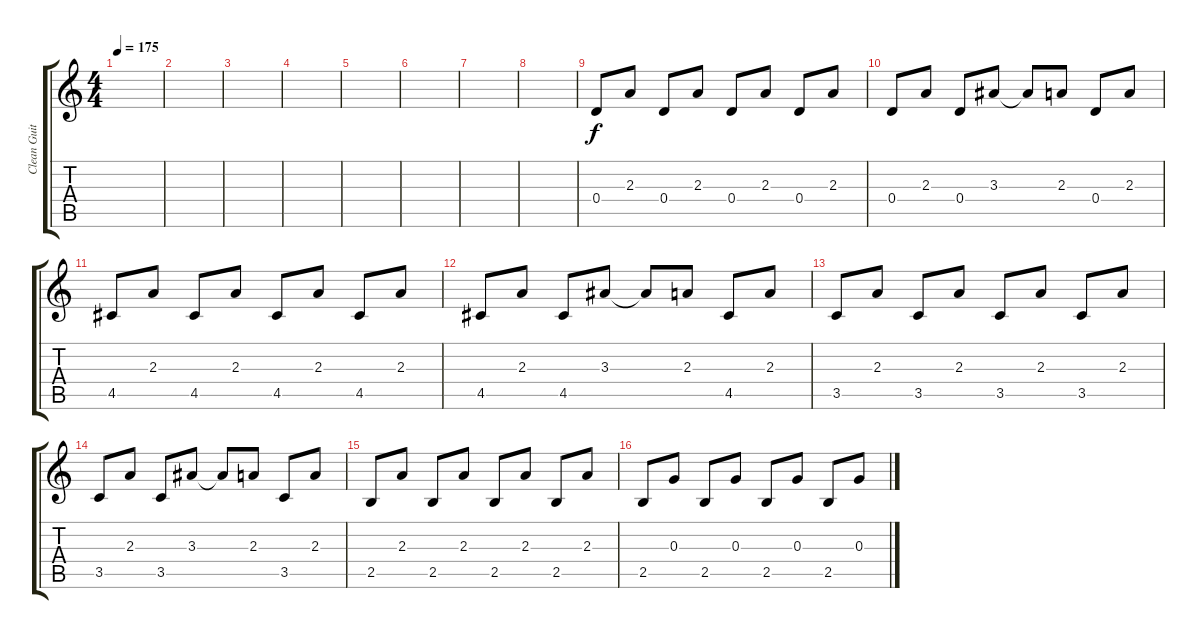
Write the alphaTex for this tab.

\track ("Clean Guitar" "Clean Guit") {instrument acousticguitarnylon}
\staff {score tabs}
\tuning (E4 B3 G3 D3 A2 E2) {hide}
\ts (4 4)
\tempo 175
\clef g2
\ks c
|
|
|
|
|
|
|
|
0.4.8 2.3.8 0.4.8 2.3.8 0.4.8 2.3.8 0.4.8 2.3.8 |
0.4.8 2.3.8 0.4.8 3.3.8 3.3{t}.8 2.3.8 0.4.8 2.3.8 |
4.5.8 2.3.8 4.5.8 2.3.8 4.5.8 2.3.8 4.5.8 2.3.8 |
4.5.8 2.3.8 4.5.8 3.3.8 3.3{t}.8 2.3.8 4.5.8 2.3.8 |
3.5.8 2.3.8 3.5.8 2.3.8 3.5.8 2.3.8 3.5.8 2.3.8 |
3.5.8 2.3.8 3.5.8 3.3.8 3.3{t}.8 2.3.8 3.5.8 2.3.8 |
2.5.8 2.3.8 2.5.8 2.3.8 2.5.8 2.3.8 2.5.8 2.3.8 |
2.5.8 0.3.8 2.5.8 0.3.8 2.5.8 0.3.8 2.5.8 0.3.8
